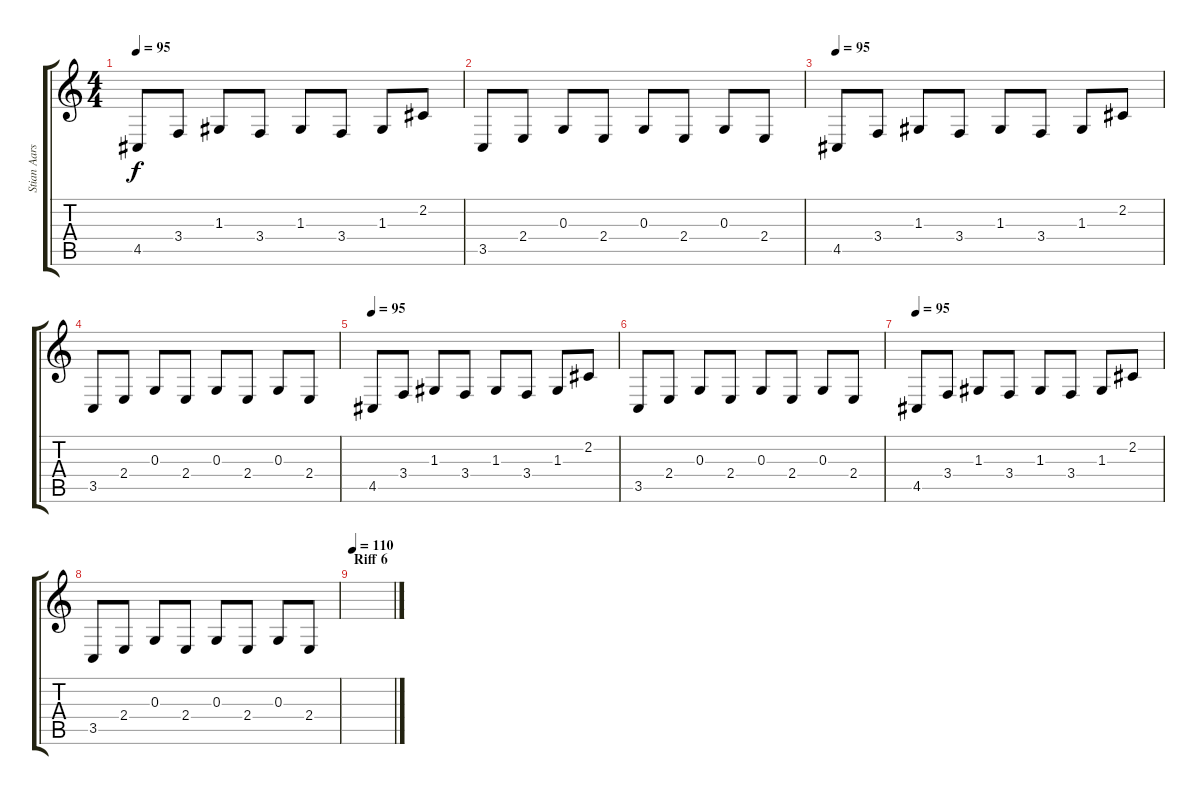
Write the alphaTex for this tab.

\track ("Stian Aarstad" "Stian Aars") {instrument acousticgrandpiano}
\staff {score tabs}
\tuning (E4 B3 G3 D3 A2 E2) {hide}
\ts (4 4)
\tempo 95
\clef g2
\ks c
4.5.8{dy f} 3.4.8 1.3.8 3.4.8 1.3.8 3.4.8 1.3.8 2.2.8 |
3.5.8 2.4.8 0.3.8 2.4.8 0.3.8 2.4.8 0.3.8 2.4.8 |
\tempo 95
4.5.8 3.4.8 1.3.8 3.4.8 1.3.8 3.4.8 1.3.8 2.2.8 |
3.5.8 2.4.8 0.3.8 2.4.8 0.3.8 2.4.8 0.3.8 2.4.8 |
\tempo 95
4.5.8 3.4.8 1.3.8 3.4.8 1.3.8 3.4.8 1.3.8 2.2.8 |
3.5.8 2.4.8 0.3.8 2.4.8 0.3.8 2.4.8 0.3.8 2.4.8 |
\tempo 95
4.5.8 3.4.8 1.3.8 3.4.8 1.3.8 3.4.8 1.3.8 2.2.8 |
3.5.8 2.4.8 0.3.8 2.4.8 0.3.8 2.4.8 0.3.8 2.4.8 |
\section ("" "Riff 6")
\tempo 110
